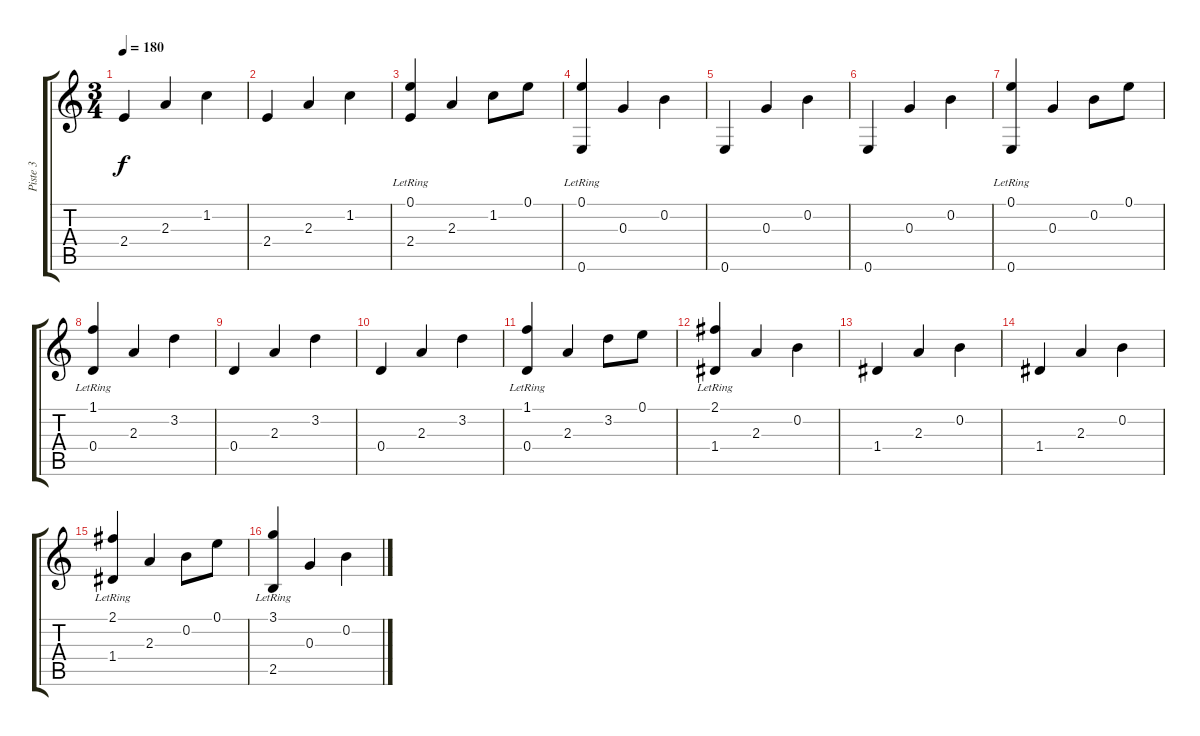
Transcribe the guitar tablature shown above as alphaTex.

\track ("Piste 3" "Piste 3") {instrument electricguitarjazz}
\staff {score tabs}
\tuning (E4 B3 G3 D3 A2 E2) {hide}
\ts (3 4)
\tempo 180
\clef g2
\ks c
2.4.4{dy f} 2.3.4 1.2.4 |
2.4.4 2.3.4 1.2.4 |
(0.1{lr} 2.4).4 2.3.4 1.2.8 0.1.8 |
(0.1{lr} 0.6).4 0.3.4 0.2.4 |
0.6.4 0.3.4 0.2.4 |
0.6.4 0.3.4 0.2.4 |
(0.1{lr} 0.6).4 0.3.4 0.2.8 0.1.8 |
(1.1{lr} 0.4).4 2.3.4 3.2.4 |
0.4.4 2.3.4 3.2.4 |
0.4.4 2.3.4 3.2.4 |
(1.1{lr} 0.4).4 2.3.4 3.2.8 0.1.8 |
(2.1{lr} 1.4).4 2.3.4 0.2.4 |
1.4.4 2.3.4 0.2.4 |
1.4.4 2.3.4 0.2.4 |
(2.1{lr} 1.4).4 2.3.4 0.2.8 0.1.8 |
(3.1{lr} 2.5).4 0.3.4 0.2.4
